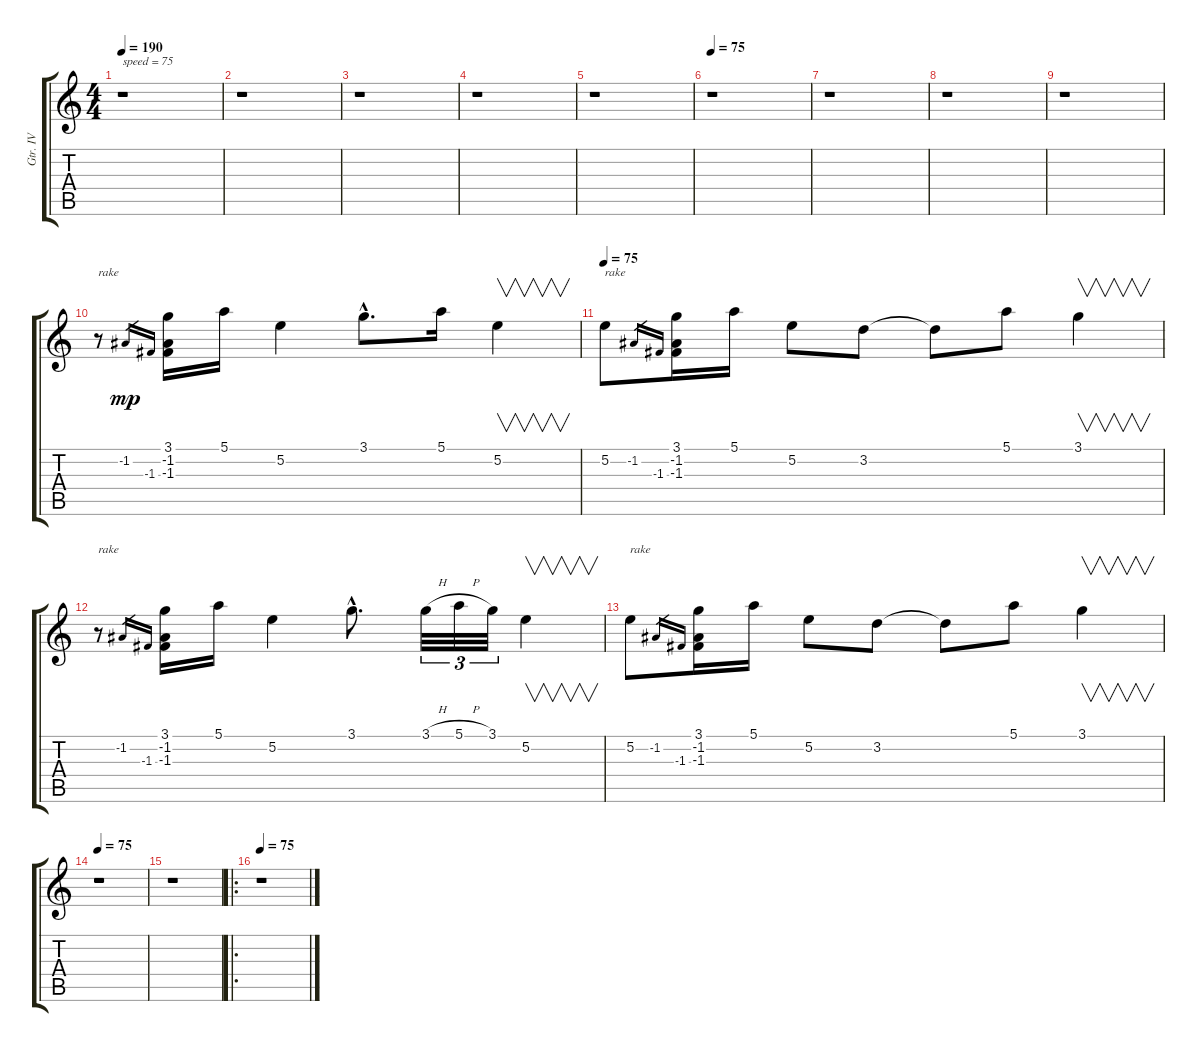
\track ("Gtr. IV" "Gtr. IV") {instrument acousticguitarsteel}
\staff {score tabs}
\tuning (E4 B3 G3 D3 A2 E2) {hide}
\ts (4 4)
\tempo 190
\tempo 75
\tempo 190
\clef g2
\ks c
r.1{txt "speed = 75" dy mp instrument acousticguitarsteel} |
r.1 |
r.1 |
r.1 |
r.1 |
\tempo 75
r.1 |
r.1 |
r.1 |
r.1 |
r.8{txt "rake"} -1.2.16{gr} -1.3.16{gr} (3.1 -1.2 -1.3).16 5.1.16 5.2.4 3.1{hac}.8{d} 5.1.16 5.2.4{v} |
\tempo 75
5.2.8{txt "rake"} -1.2.16{gr} -1.3.16{gr} (3.1 -1.2 -1.3).16 5.1.16 5.2.8 3.2.8 3.2{t}.8 5.1.8 3.1.4{v} |
r.8{txt "rake"} -1.2.16{gr} -1.3.16{gr} (3.1 -1.2 -1.3).16 5.1.16 5.2.4 3.1{hac}.8{d} 3.1{h}.32{tu (3 2)} 5.1{h}.32{tu (3 2)} 3.1.32{tu (3 2)} 5.2.4{v} |
5.2.8{txt "rake"} -1.2.16{gr} -1.3.16{gr} (3.1 -1.2 -1.3).16 5.1.16 5.2.8 3.2.8 3.2{t}.8 5.1.8 3.1.4{v} |
\tempo 75
r.1 |
r.1 |
\ro
\tempo 75
r.1
